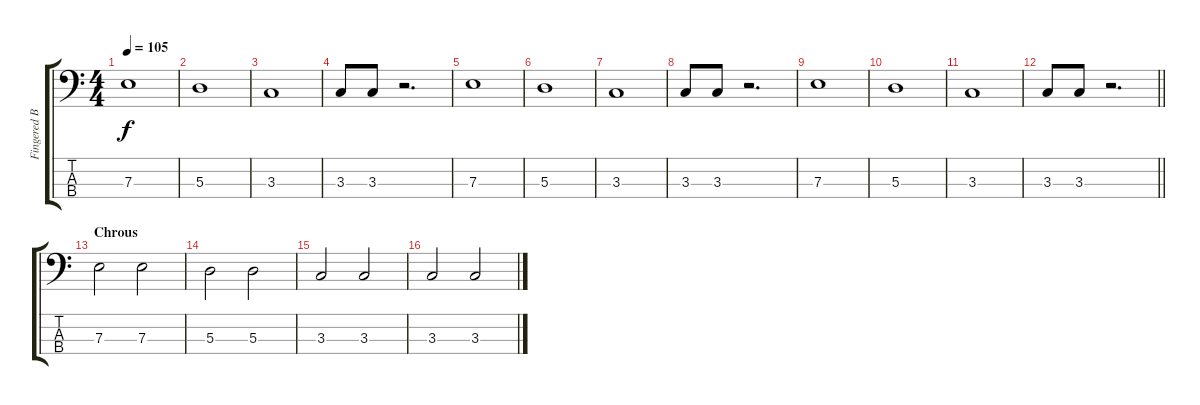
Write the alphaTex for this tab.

\track ("Fingered Bass" "Fingered B") {instrument electricbassfinger}
\staff {score tabs}
\tuning (G2 D2 A1 E1) {hide}
\ts (4 4)
\tempo 105
\clef f4
\ks c
7.3.1{dy f} |
5.3.1 |
3.3.1 |
3.3.8 3.3.8 r.2{d} |
7.3.1 |
5.3.1 |
3.3.1 |
3.3.8 3.3.8 r.2{d} |
7.3.1 |
5.3.1 |
3.3.1 |
\barLineRight lightlight
3.3.8 3.3.8 r.2{d} |
\section ("" "Chrous")
7.3.2 7.3.2 |
5.3.2 5.3.2 |
3.3.2 3.3.2 |
3.3.2 3.3.2
